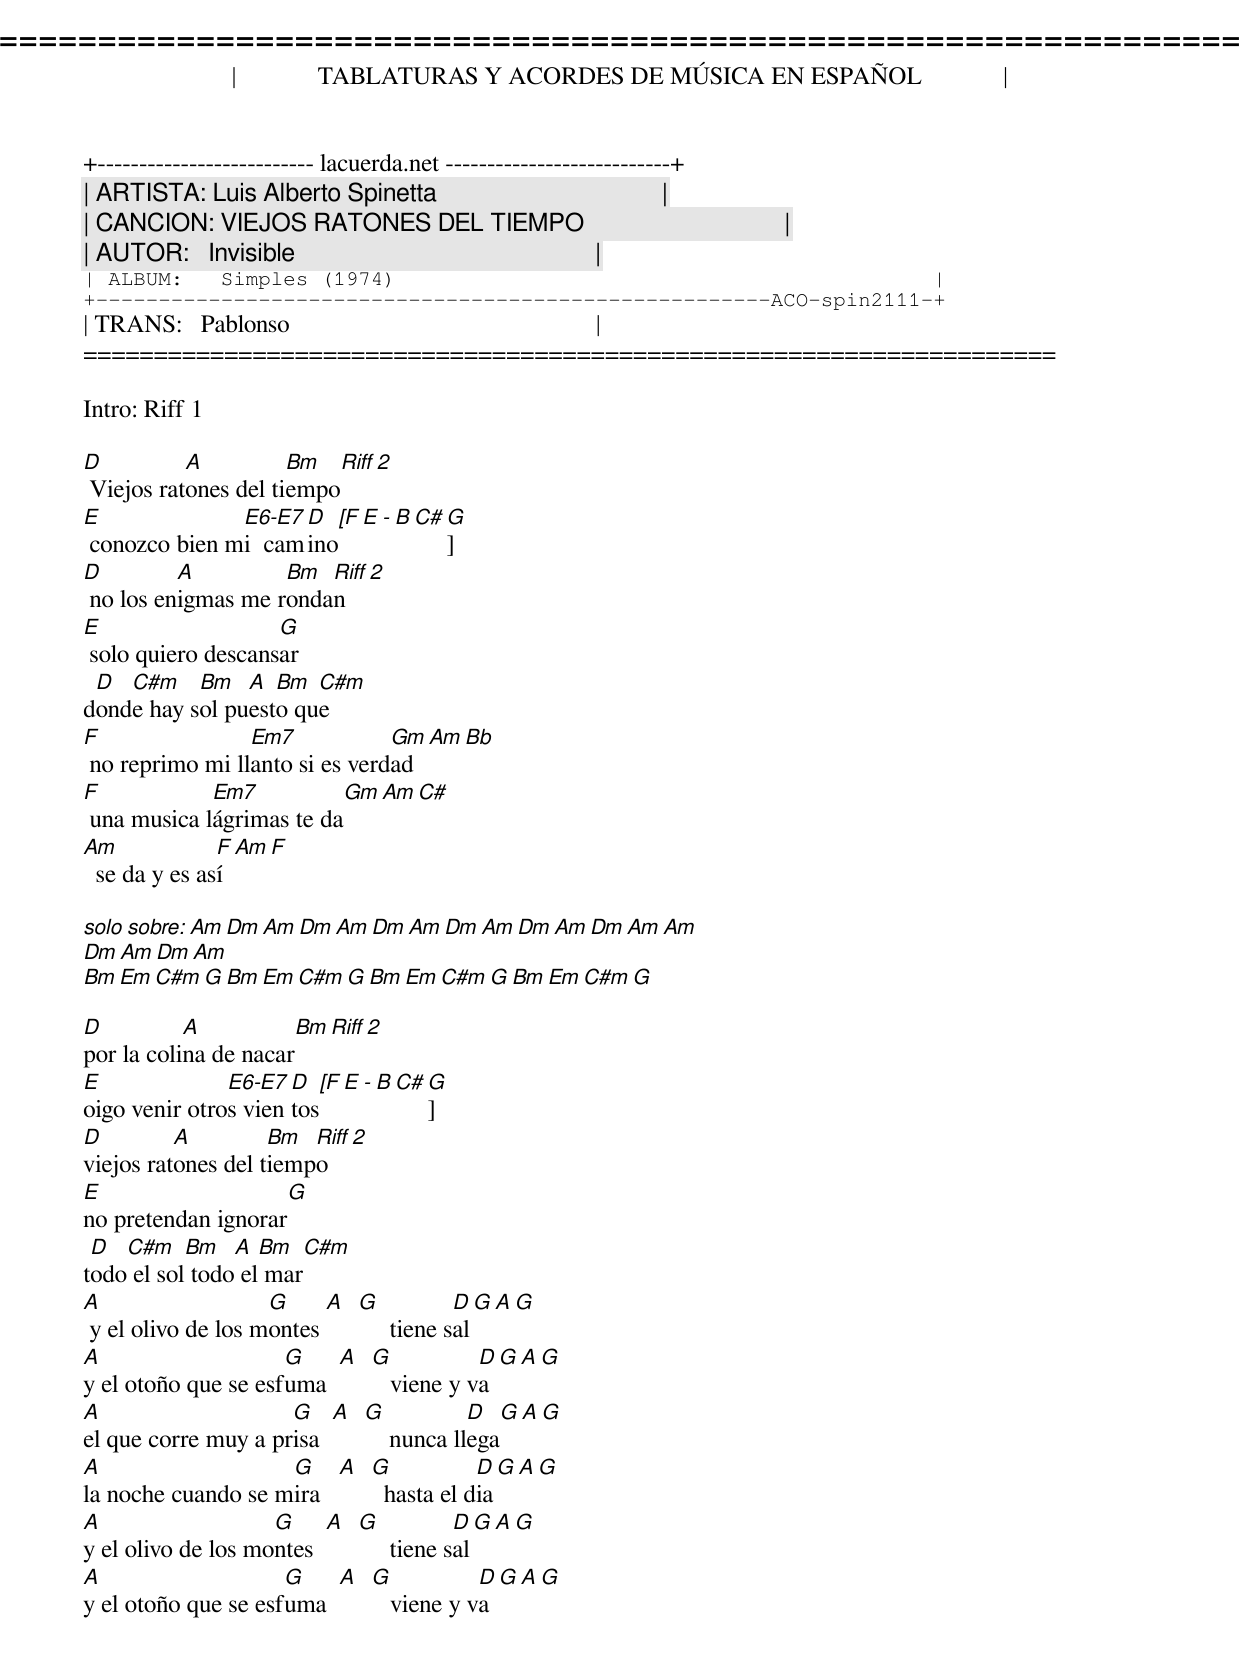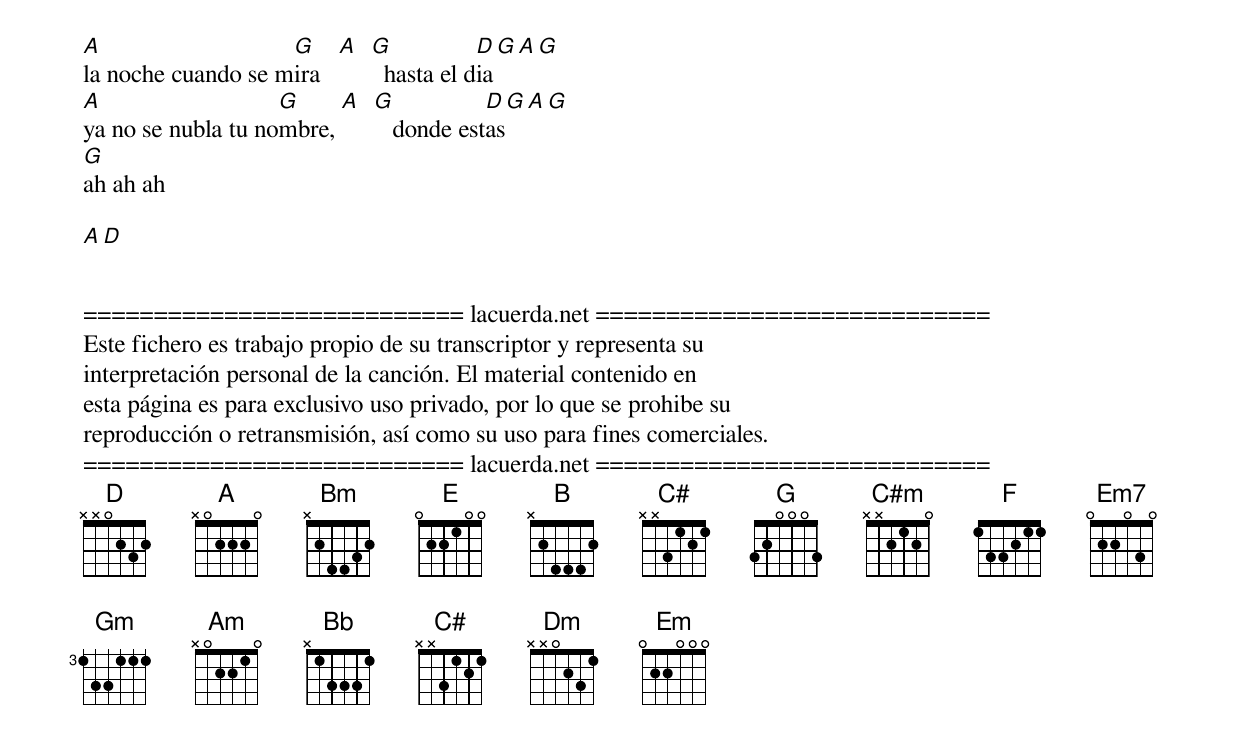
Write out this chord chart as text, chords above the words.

=====================================================================
|             TABLATURAS Y ACORDES DE MÚSICA EN ESPAÑOL             |
+-------------------------- lacuerda.net ---------------------------+
| ARTISTA: Luis Alberto Spinetta                                    |
| CANCION: VIEJOS RATONES DEL TIEMPO                                |
| AUTOR:   Invisible                                                |
| ALBUM:   Simples (1974)                                           |
+------------------------------------------------------ACO-spin2111-+
| TRANS:   Pablonso                                                 |
=====================================================================

Intro: Riff 1

D          A          Bm  Riff 2
 Viejos ratones del tiempo
E              E6-E7 D    [F E - B C# G]
 conozco bien mi  camino
D         A         Bm  Riff 2
 no los enigmas me rondan
E                   G
 solo quiero descansar
 D  C#m    Bm   A  Bm  C#m
donde hay sol puesto que
F                Em7            Gm Am Bbmaj
 no reprimo mi llanto si es verdad
F            Em7            Gm Am C#maj
 una musica lágrimas te da
Am             F  Am F
  se da y es así

solo sobre: Am Dm Am Dm Am Dm Am Dm Am Dm Am Dm Am Am
            Dm Am Dm Am
            Bm Em C#m G Bm Em C#m G Bm Em C#m G Bm Em C#m G

D          A          Bm  Riff 2
por la colina de nacar
E              E6-E7 D    [F E - B C# G]
oigo venir otros vientos
D         A         Bm  Riff 2
viejos ratones del tiempo
E                   G
no pretendan ignorar
 D  C#m    Bm   A  Bm  C#m
todo el sol todo el mar
A                   G     A G           D  G A G
 y el olivo de los montes        tiene sal
A                    G    A G           D  G A G
y el otoño que se esfuma       viene y va
A                    G    A G           D  G A G
el que corre muy a prisa        nunca llega
A                   G     A G           D  G A G
la noche cuando se mira       hasta el dia
A                   G     A G           D  G A G
y el olivo de los montes         tiene sal
A                    G    A G           D  G A G
y el otoño que se esfuma       viene y va
A                   G     A G           D  G A G
la noche cuando se mira       hasta el dia
A                   G     A G           D  G A G
ya no se nubla tu nombre,      donde estas
G
ah ah ah

A    D


=========================== lacuerda.net ============================
Este fichero es trabajo propio de su transcriptor y representa su
interpretación personal de la canción. El material contenido en
esta página es para exclusivo uso privado, por lo que se prohibe su
reproducción o retransmisión, así como su uso para fines comerciales.
=========================== lacuerda.net ============================
